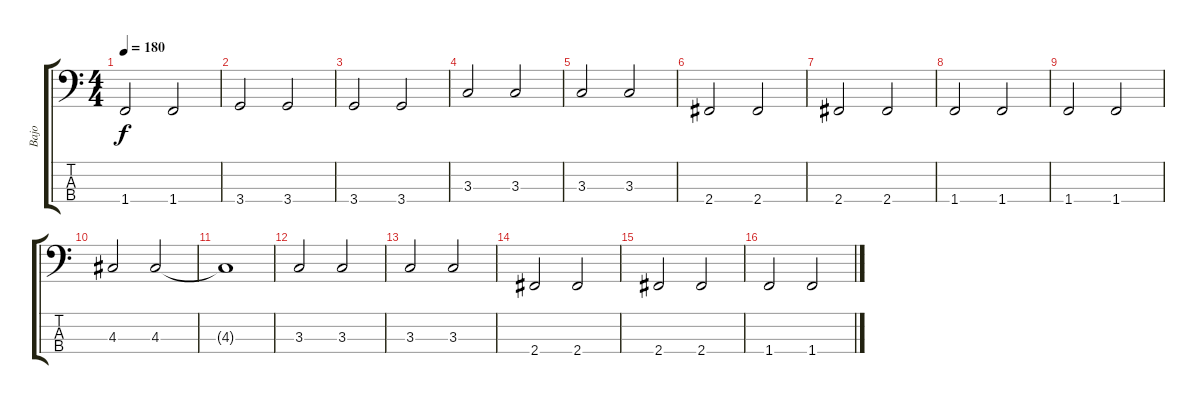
\track ("Bajo" "Bajo") {instrument electricbassfinger}
\staff {score tabs}
\tuning (G2 D2 A1 E1) {hide}
\ts (4 4)
\tempo 180
\clef f4
\ks c
1.4.2{dy f} 1.4.2 |
3.4.2 3.4.2 |
3.4.2 3.4.2 |
3.3.2 3.3.2 |
3.3.2 3.3.2 |
2.4.2 2.4.2 |
2.4.2 2.4.2 |
1.4.2 1.4.2 |
1.4.2 1.4.2 |
4.3.2 4.3.2 |
4.3{t}.1 |
3.3.2 3.3.2 |
3.3.2 3.3.2 |
2.4.2 2.4.2 |
2.4.2 2.4.2 |
1.4.2 1.4.2
